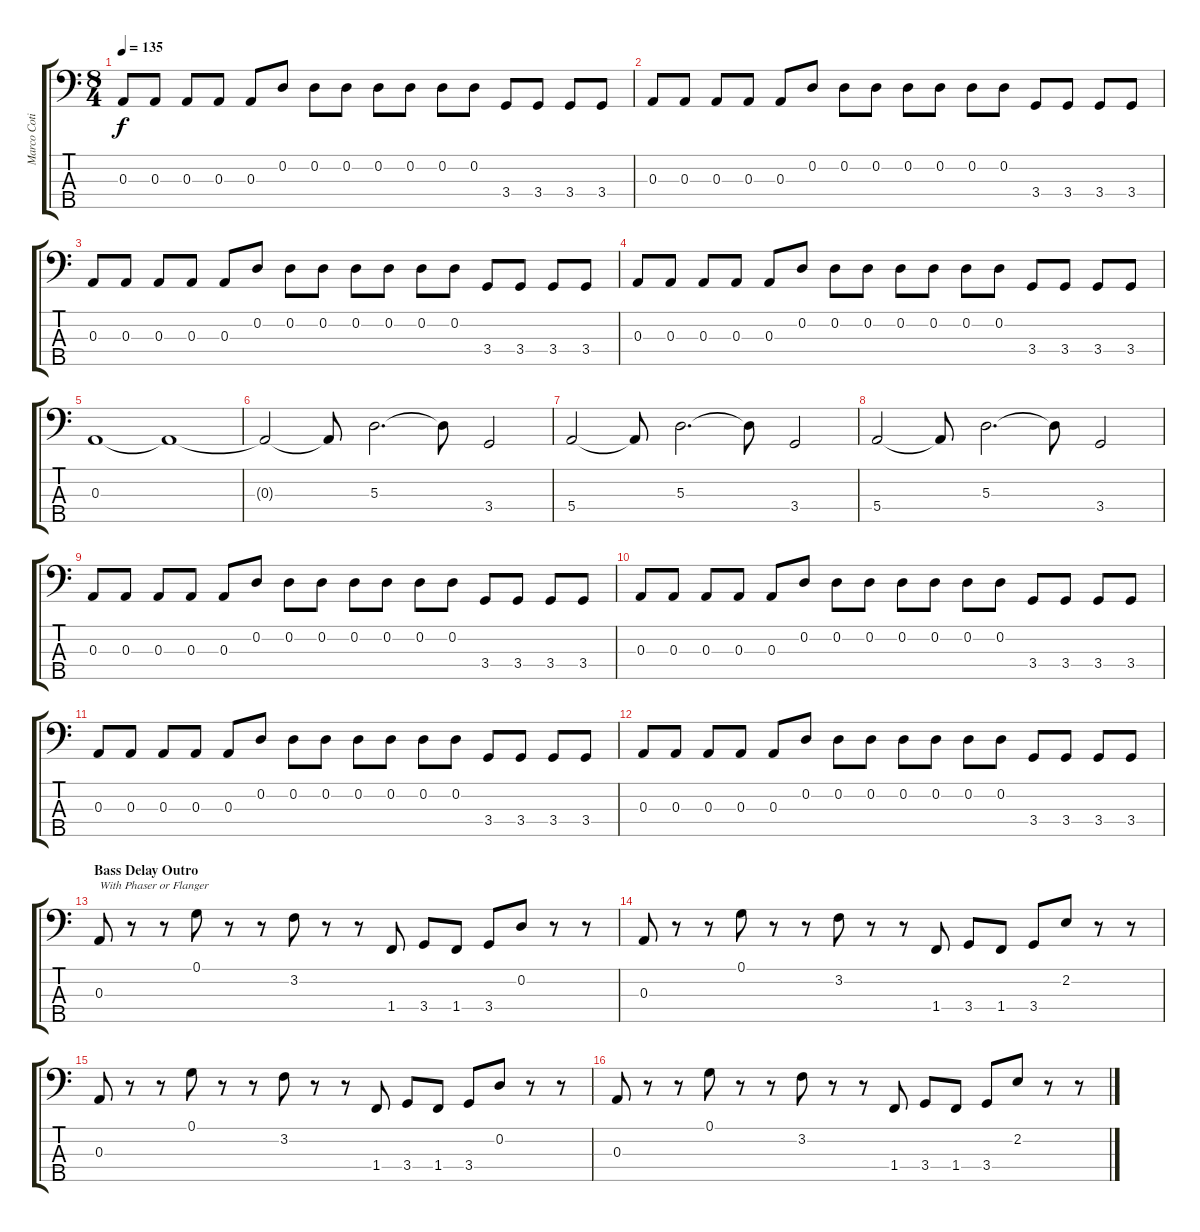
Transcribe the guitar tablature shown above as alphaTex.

\track ("Marco Coti Zelati" "Marco Coti") {instrument electricbassfinger}
\staff {score tabs}
\tuning (G2 D2 A1 E1 B0) {hide}
\ts (8 4)
\tempo 135
\clef f4
\ks c
0.3.8{dy f} 0.3.8 0.3.8 0.3.8 0.3.8 0.2.8 0.2.8 0.2.8 0.2.8 0.2.8 0.2.8 0.2.8 3.4.8 3.4.8 3.4.8 3.4.8 |
0.3.8 0.3.8 0.3.8 0.3.8 0.3.8 0.2.8 0.2.8 0.2.8 0.2.8 0.2.8 0.2.8 0.2.8 3.4.8 3.4.8 3.4.8 3.4.8 |
0.3.8 0.3.8 0.3.8 0.3.8 0.3.8 0.2.8 0.2.8 0.2.8 0.2.8 0.2.8 0.2.8 0.2.8 3.4.8 3.4.8 3.4.8 3.4.8 |
0.3.8 0.3.8 0.3.8 0.3.8 0.3.8 0.2.8 0.2.8 0.2.8 0.2.8 0.2.8 0.2.8 0.2.8 3.4.8 3.4.8 3.4.8 3.4.8 |
0.3.1 0.3{t}.1 |
0.3{t}.2 0.3{t}.8 5.3.2{d} 5.3{t}.8 3.4.2 |
5.4.2 5.4{t}.8 5.3.2{d} 5.3{t}.8 3.4.2 |
5.4.2 5.4{t}.8 5.3.2{d} 5.3{t}.8 3.4.2 |
0.3.8 0.3.8 0.3.8 0.3.8 0.3.8 0.2.8 0.2.8 0.2.8 0.2.8 0.2.8 0.2.8 0.2.8 3.4.8 3.4.8 3.4.8 3.4.8 |
0.3.8 0.3.8 0.3.8 0.3.8 0.3.8 0.2.8 0.2.8 0.2.8 0.2.8 0.2.8 0.2.8 0.2.8 3.4.8 3.4.8 3.4.8 3.4.8 |
0.3.8 0.3.8 0.3.8 0.3.8 0.3.8 0.2.8 0.2.8 0.2.8 0.2.8 0.2.8 0.2.8 0.2.8 3.4.8 3.4.8 3.4.8 3.4.8 |
0.3.8 0.3.8 0.3.8 0.3.8 0.3.8 0.2.8 0.2.8 0.2.8 0.2.8 0.2.8 0.2.8 0.2.8 3.4.8 3.4.8 3.4.8 3.4.8 |
\section ("" "Bass Delay Outro")
0.3.8{txt "With Phaser or Flanger"} r.8 r.8 0.1.8 r.8 r.8 3.2.8 r.8 r.8 1.4.8 3.4.8 1.4.8 3.4.8 0.2.8 r.8 r.8 |
0.3.8 r.8 r.8 0.1.8 r.8 r.8 3.2.8 r.8 r.8 1.4.8 3.4.8 1.4.8 3.4.8 2.2.8 r.8 r.8 |
0.3.8 r.8 r.8 0.1.8 r.8 r.8 3.2.8 r.8 r.8 1.4.8 3.4.8 1.4.8 3.4.8 0.2.8 r.8 r.8 |
0.3.8 r.8 r.8 0.1.8 r.8 r.8 3.2.8 r.8 r.8 1.4.8 3.4.8 1.4.8 3.4.8 2.2.8 r.8 r.8
